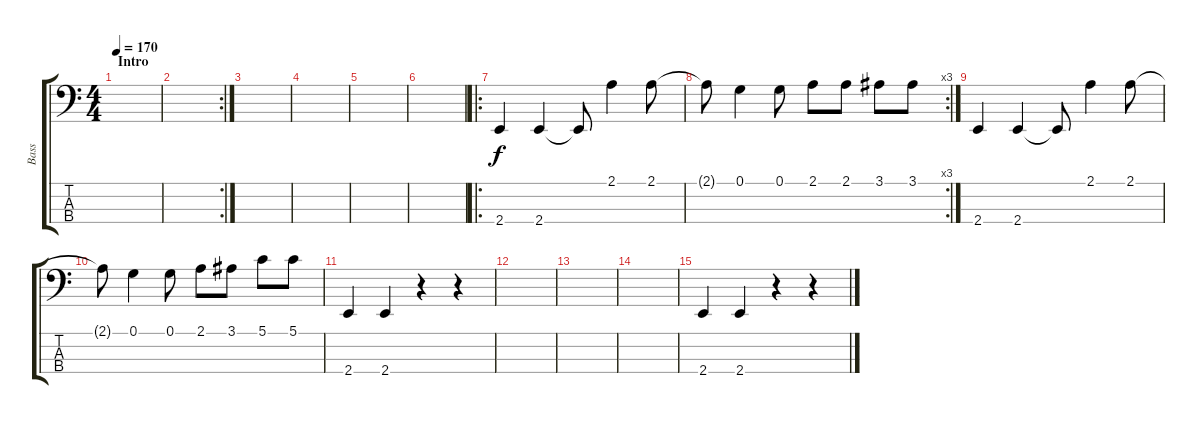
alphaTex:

\track ("Bass" "Bass") {instrument electricbassfinger}
\staff {score tabs}
\tuning (G2 D2 A1 D1) {hide}
\ts (4 4)
\section ("" "Intro")
\tempo 170
\clef f4
\ks c
|
\rc 2
|
|
|
|
|
\ro
2.4.4 2.4.4 2.4{t}.8 2.1.4 2.1.8 |
\rc 3
2.1{t}.8 0.1.4 0.1.8 2.1.8 2.1.8 3.1.8 3.1.8 |
2.4.4 2.4.4 2.4{t}.8 2.1.4 2.1.8 |
2.1{t}.8 0.1.4 0.1.8 2.1.8 3.1.8 5.1.8 5.1.8 |
2.4.4 2.4.4 r.4 r.4 |
|
|
|
2.4.4 2.4.4 r.4 r.4
